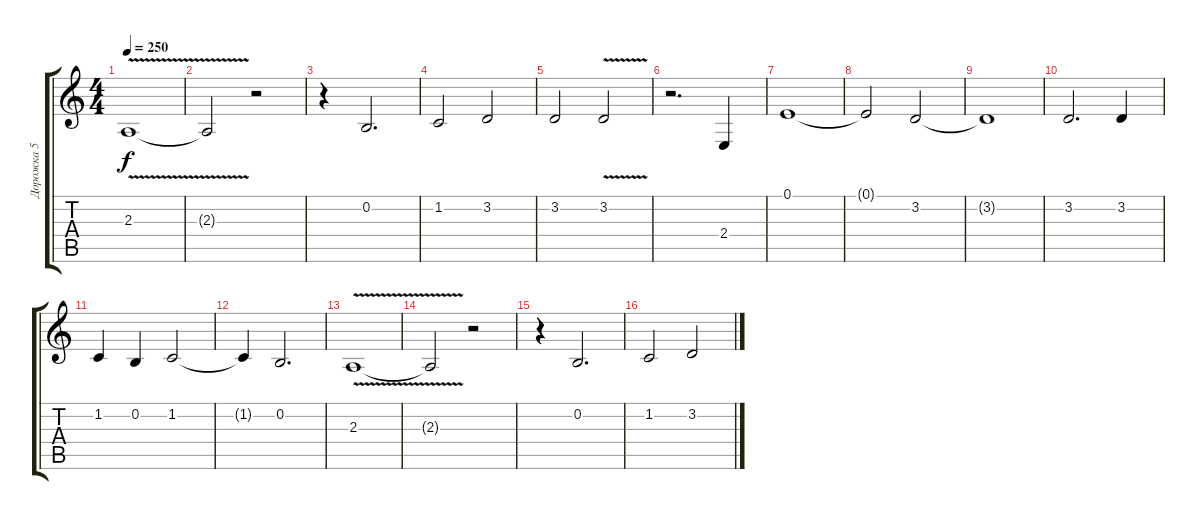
\track ("Дорожка 5" "Дорожка 5") {instrument lead6voice}
\staff {score tabs}
\tuning (E4 B3 G3 D3 A2 E2) {hide}
\ts (4 4)
\tempo 250
\clef g2
\ks c
2.3{v}.1{dy f volume 14} |
2.3{t}.2{volume 14} r.2{volume 14} |
r.4 0.2.2{d volume 14} |
1.2.2{volume 14} 3.2.2{volume 14} |
3.2.2{volume 14} 3.2{v}.2{volume 14} |
r.2{d volume 14} 2.4.4{volume 14} |
0.1.1{volume 14} |
0.1{t}.2{volume 14} 3.2.2{volume 14} |
3.2{t}.1{volume 14} |
3.2.2{d volume 14} 3.2.4{volume 14} |
1.2.4{volume 14} 0.2.4{volume 14} 1.2.2{volume 14} |
1.2{t}.4{volume 14} 0.2.2{d volume 14} |
2.3{v}.1{volume 14} |
2.3{t}.2{volume 14} r.2 |
r.4 0.2.2{d volume 14} |
1.2.2{volume 14} 3.2.2{volume 14}
